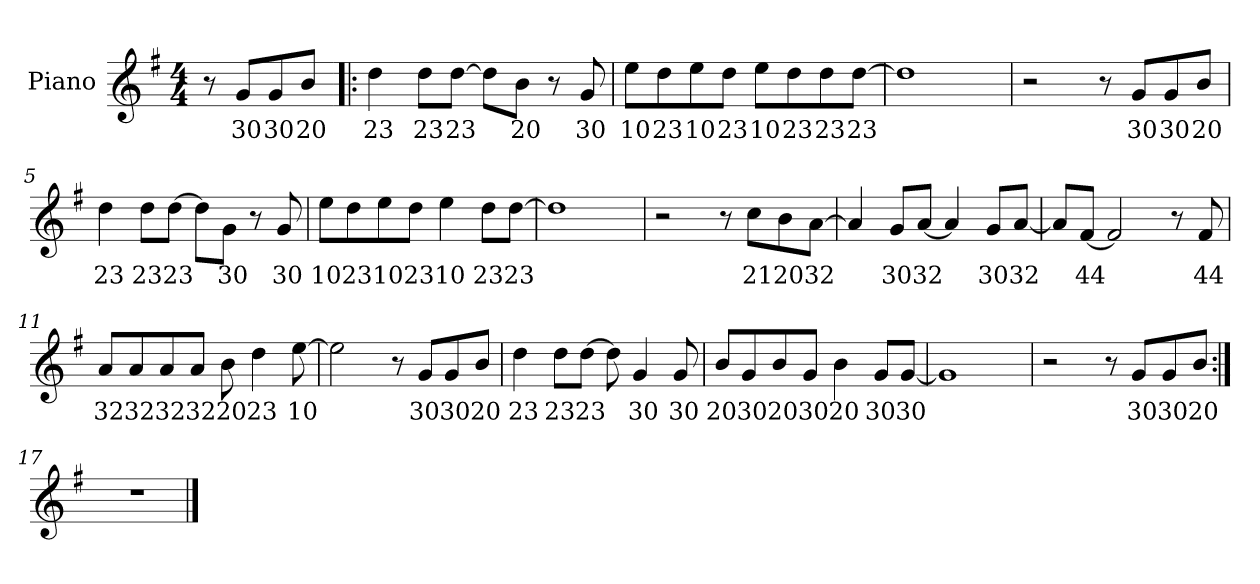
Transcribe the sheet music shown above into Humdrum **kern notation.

**kern	**text
*part1	*part1
*staff1	*staff1
*I"Piano	*
*I'Pno.	*
*clefG2	*
*k[f#]	*
*M4/4	*
=	=
8r	.
8g/L	30
8g/	30
8b/J	20
=1!|:	=1!|:
4dd\	23
8dd\L	23
[8dd\J	23
8dd\L]	.
8b\J	20
8r	.
8g/	30
=2	=2
8ee\L	10
8dd\	23
8ee\	10
8dd\J	23
8ee\L	10
8dd\	23
8dd\	23
[8dd\J	23
!!LO:LB:g=z
=3	=3
1dd]	.
=4	=4
2r	.
8r	.
8g/L	30
8g/	30
8b/J	20
=5	=5
4dd\	23
8dd\L	23
[8dd\J	23
8dd\L]	.
8g\J	30
8r	.
8g/	30
=6	=6
8ee\L	10
8dd\	23
8ee\	10
8dd\J	23
4ee\	10
8dd\L	23
[8dd\J	23
!!LO:LB:g=z
=7	=7
1dd]	.
=8	=8
2r	.
8r	.
8cc\L	21
8b\	20
[8a\J	32
=9	=9
4a/]	.
8g/L	30
[8a/J	32
4a/]	.
8g/L	30
[8a/J	32
=10	=10
8a/L]	.
[8f#/J	44
2f#/]	.
8r	.
8f#/	44
!!LO:LB:g=z
=11	=11
8a/L	32
8a/	32
8a/	32
8a/J	32
8b\	20
4dd\	23
[8ee\	10
=12	=12
2ee\]	.
8r	.
8g/L	30
8g/	30
8b/J	20
=13	=13
4dd\	23
8dd\L	23
[8dd\J	23
8dd\]	.
4g/	30
8g/	30
!!LO:LB:g=z
=14	=14
8b/L	20
8g/	30
8b/	20
8g/J	30
4b\	20
8g/L	30
[8g/J	30
=15	=15
1g]	.
=16	=16
2r	.
8r	.
8g/L	30
8g/	30
8b/J	20
=17:|!	=17:|!
1r	.
==	==
*-	*-
